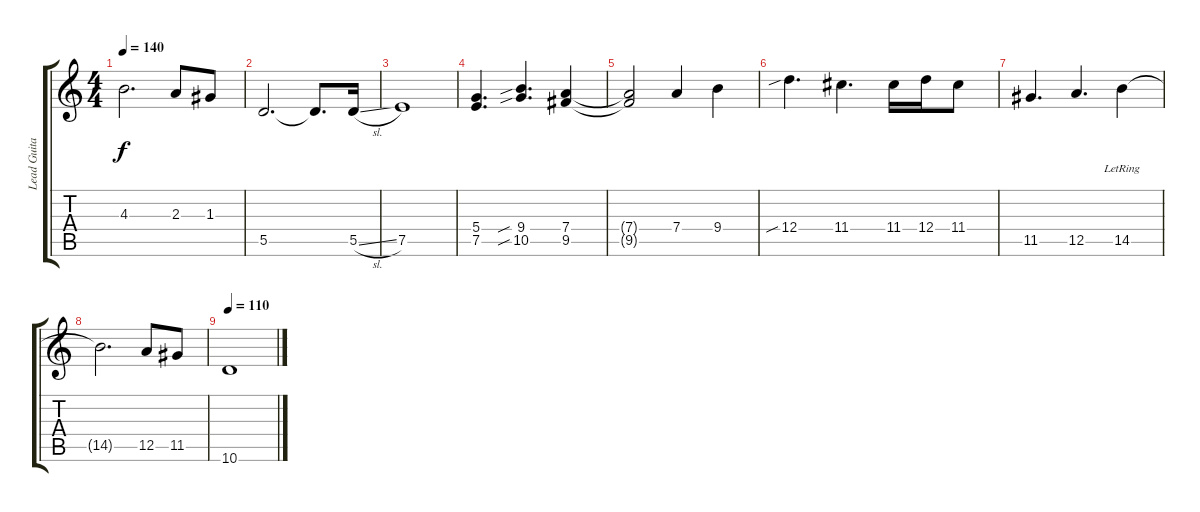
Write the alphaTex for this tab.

\track ("Lead Guitar" "Lead Guita") {instrument acousticguitarsteel}
\staff {score tabs}
\tuning (E4 B3 G3 D3 A2 E2) {hide}
\ts (4 4)
\tempo 140
\clef g2
\ks c
4.3{t}.2{d dy f} 2.3.8 1.3.8 |
5.5.2{d} 5.5{t}.8{d} 5.5{sl}.16 |
7.5.1 |
(5.4 7.5).4{d} (9.4{sib} 10.5{sib}).4{d} (7.4 9.5).4 |
(7.4{t} 9.5{t}).2 7.4.4 9.4.4 |
12.4{sib}.4{d} 11.4.4{d} 11.4.16 12.4.16 11.4.8 |
11.5.4{d} 12.5.4{d} 14.5{lr}.4 |
14.5{t}.2{d} 12.5.8 11.5.8 |
\tempo 110
10.6.1
